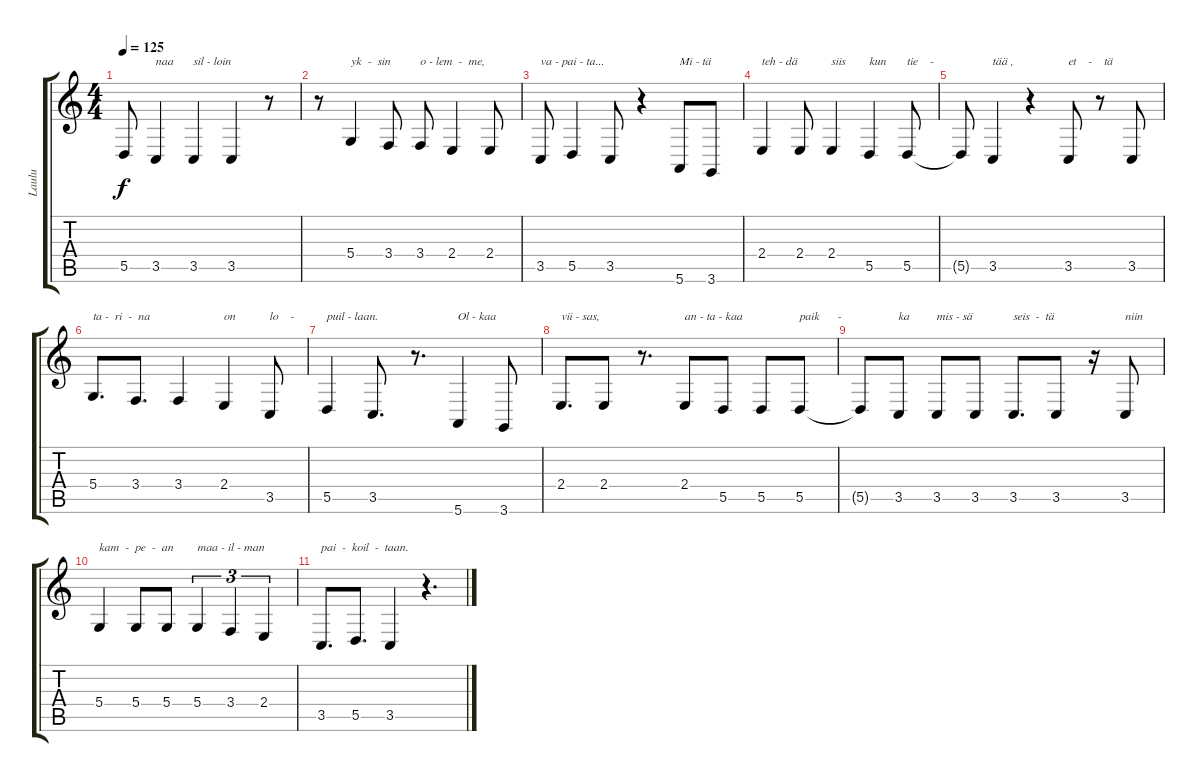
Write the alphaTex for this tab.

\track ("Laulu" "Laulu") {instrument clarinet}
\staff {score tabs}
\tuning (E4 B3 G3 D3 A2 E2) {hide}
\ts (4 4)
\tempo 125
\clef g2
\ks c
5.5{t}.8{dy f} 3.5.4{txt "naa"} 3.5.4{txt "sil - loin"} 3.5.4 r.8 |
r.8 5.4.4{txt "yk  -  sin"} 3.4.8 3.4.8{txt "o - lem  -  me,"} 2.4.4 2.4.8 |
3.5.8{txt "va - pai - ta..."} 5.5.4 3.5.8 r.4 5.6.8{txt "Mi - tä"} 3.6.8 |
2.4.4{txt "teh - dä"} 2.4.8 2.4.4{txt "siis"} 5.5.4{txt "kun"} 5.5.8{txt "tie    -"} |
5.5{t}.8 3.5.4{txt "tää ,"} r.4 3.5.8{txt "et    -    tä"} r.8 3.5.8 |
5.4.8{d txt "ta -  ri  -  na"} 3.4.8{d} 3.4.4 2.4.4{txt "on"} 3.5.8{txt "lo    -"} |
5.5.4{txt "puil - laan."} 3.5.8{d} r.8{d} 5.6.4{txt "Ol - kaa"} 3.6.8 |
2.4.8{d txt "vii - sas,"} 2.4.8 r.8{d} 2.4.8{txt "an - ta - kaa"} 5.5.8 5.5.8 5.5.8{txt "paik      -"} |
5.5{t}.8 3.5.8{txt "ka"} 3.5.8{txt "mis - sä"} 3.5.8 3.5.8{d txt "seis  -  tä"} 3.5.8 r.16 3.5.8{txt "niin"} |
5.4.4{txt "kam  -  pe  -  an"} 5.4.8 5.4.8 5.4.4{tu (3 2) txt "maa - il - man"} 3.4.4{tu (3 2)} 2.4.4{tu (3 2)} |
3.5.8{d txt "pai  -  koil  -  taan."} 5.5.8{d} 3.5.4 r.4{d}
